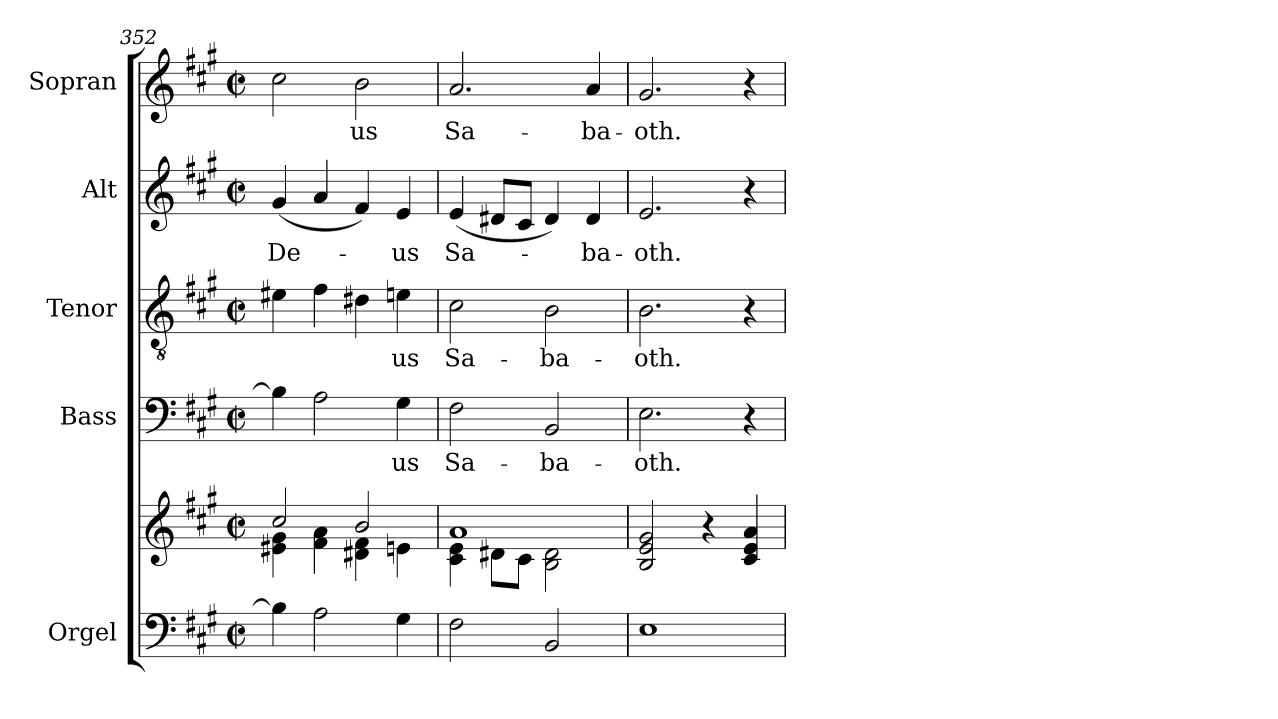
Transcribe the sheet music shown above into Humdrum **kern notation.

**kern	**kern	**kern	**text	**kern	**text	**kern	**text	**kern	**text
*part5	*part5	*part4	*part4	*part3	*part3	*part2	*part2	*part1	*part1
*staff6	*staff5	*staff4	*staff4	*staff3	*staff3	*staff2	*staff2	*staff1	*staff1
*I"Orgel	*	*I"Bass	*	*I"Tenor	*	*I"Alt	*	*I"Sopran	*
*I'Org.	*	*I'B.	*	*I'T.	*	*I'A.	*	*I'S.	*
*clefF4	*clefG2	*clefF4	*	*clefGv2	*	*clefG2	*	*clefG2	*
*k[f#c#g#]	*k[f#c#g#]	*k[f#c#g#]	*	*k[f#c#g#]	*	*k[f#c#g#]	*	*k[f#c#g#]	*
*A:	*A:	*A:	*	*A:	*	*A:	*	*A:	*
*M2/2	*M2/2	*M2/2	*	*M2/2	*	*M2/2	*	*M2/2	*
*met(c|)	*met(c|)	*met(c|)	*	*met(c|)	*	*met(c|)	*	*met(c|)	*
=352	=352	=352	=352	=352	=352	=352	=352	=352	=352
*	*^	*	*	*	*	*	*	*	*
!	!	!	!	!	!	!	!	!LO:LY:b	!	!
4B\]	2cc#/	4e#X\ 4g#\	4B\]	.	4e#X\	.	(<4g#/	De-	2cc#\	.
2A\	.	4f#\ 4a\	2A\	.	4f#\	.	4a/	.	.	.
!	!	!	!	!	!	!	!	!	!	!LO:LY:b
.	2b/	4d#X\ 4f#\	.	.	4d#X\	.	4f#/)	.	2b\	-us
!	!	!	!	!LO:LY:b	!	!LO:LY:b	!	!LO:LY:b	!	!
4G#\	.	4en\	4G#\	-us	4en\	-us	4e/	-us	.	.
=353	=353	=353	=353	=353	=353	=353	=353	=353	=353	=353
!	!	!	!	!LO:LY:b	!	!LO:LY:b	!	!LO:LY:b	!	!LO:LY:b
2F#\	1a	4c#\ 4e\	2F#\	Sa-	2c#\	Sa-	(<4e/	Sa-	2.a/	Sa-
.	.	8d#X\L	.	.	.	.	8d#X/L	.	.	.
.	.	8c#\J	.	.	.	.	8c#/J	.	.	.
!	!	!	!	!LO:LY:b	!	!LO:LY:b	!	!	!	!
2BB/	.	2B\ 2d#\	2BB/	-ba-	2B\	-ba-	4d#/)	.	.	.
!	!	!	!	!	!	!	!	!LO:LY:b	!	!LO:LY:b
.	.	.	.	.	.	.	4d#/	-ba-	4a/	-ba-
*	*v	*v	*	*	*	*	*	*	*	*
!!LO:LB:g=z
=354	=354	=354	=354	=354	=354	=354	=354	=354	=354
!	!	!	!LO:LY:b	!	!LO:LY:b	!	!LO:LY:b	!	!LO:LY:b
1E	2B/ 2e/ 2g#/	2.E\	-oth.	2.B\	-oth.	2.e/	-oth.	2.g#/	-oth.
.	4r	.	.	.	.	.	.	.	.
.	4c#/ 4e/ 4a/	4r	.	4r	.	4r	.	4r	.
=	=	=	=	=	=	=	=	=	=
*-	*-	*-	*-	*-	*-	*-	*-	*-	*-
